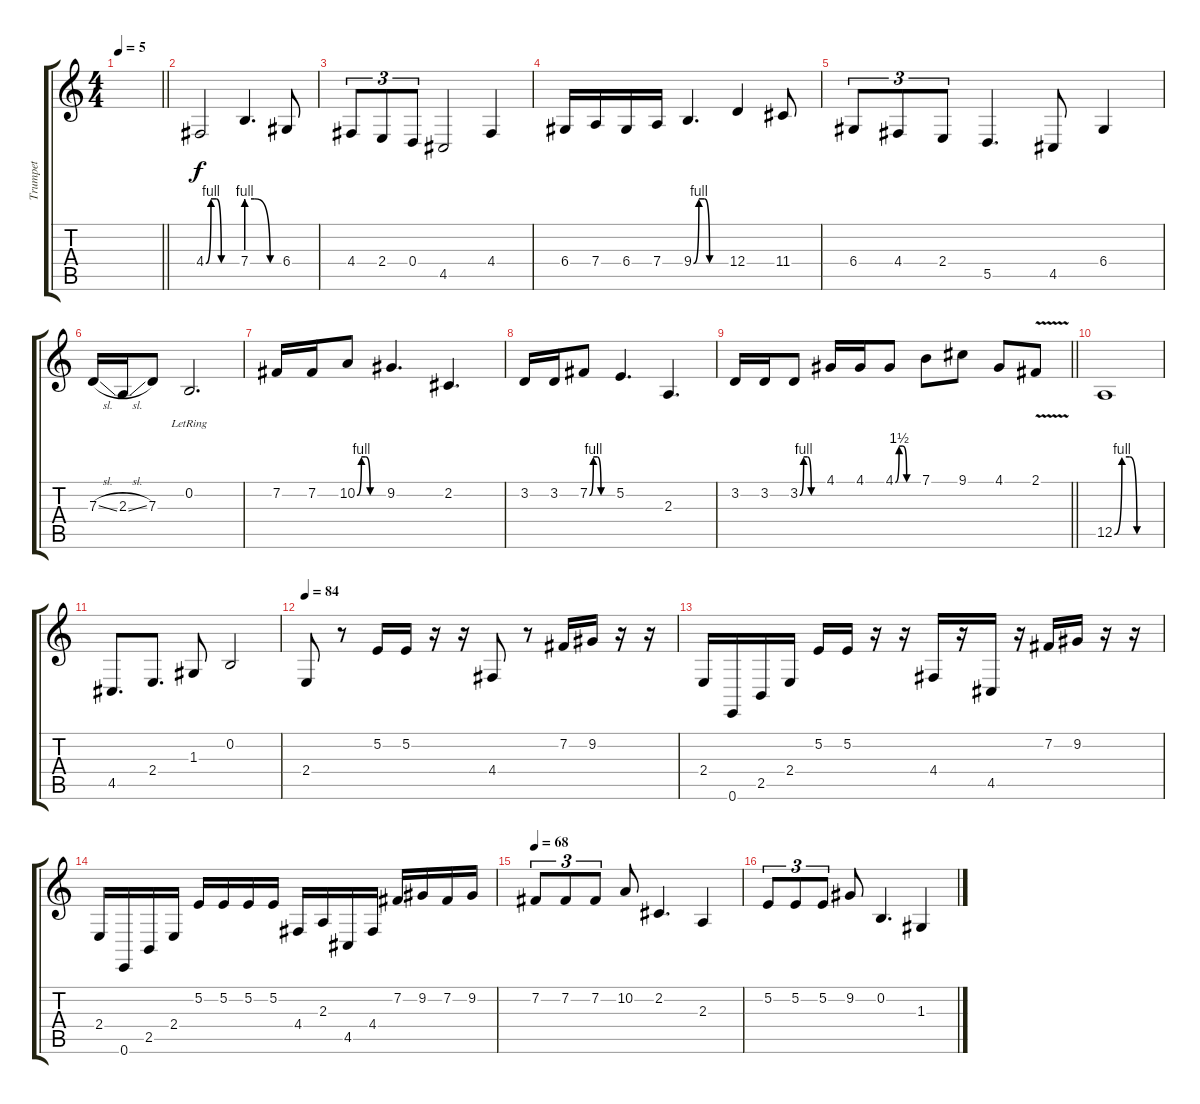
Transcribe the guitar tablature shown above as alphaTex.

\track ("Trumpet" "Trumpet") {instrument trombone}
\staff {score tabs}
\tuning (E4 B3 G3 D3 A2 E2) {hide}
\ts (4 4)
\tempo 5
\clef g2
\barLineRight lightlight
\ks c
|
4.4{be (custom 0 0 10 4 20 4 30 0 60 0)}.2 7.4{be (custom 0 4 15 4 44 0 60 0)}.4{d} 6.4.8 |
4.4.8{tu (3 2)} 2.4.8{tu (3 2)} 0.4.8{tu (3 2)} 4.5.2 4.4.4 |
6.4.16 7.4.16 6.4.16 7.4.16 9.4{be (custom 0 0 10 4 20 4 30 0 60 0)}.4{d} 12.4.4 11.4.8 |
6.4.8{tu (3 2)} 4.4.8{tu (3 2)} 2.4.8{tu (3 2)} 5.5.4{d} 4.5.8 6.4.4 |
7.3{sl}.16 2.3{sl}.16 7.3.8 0.2{lr}.2{d} |
7.2.16 7.2.16 10.2{be (custom 0 0 10 4 20 4 30 0 60 0)}.8 9.2.4{d} 2.2.4{d} |
3.2.16 3.2.16 7.2{be (custom 0 0 10 4 20 4 30 0 60 0)}.8 5.2.4{d} 2.3.4{d} |
\barLineRight lightlight
3.2.16 3.2.16 3.2{be (custom 0 0 10 4 20 4 30 0 60 0)}.8 4.1.16 4.1.16 4.1{be (custom 0 0 10 6 20 6 30 0 60 0)}.8 7.1.8 9.1.8 4.1.8 2.1{v}.8 |
12.5{be (custom 0 0 10 4 20 4 30 0 40 0 60 0)}.1 |
4.5.8{d} 2.4.8{d} 1.3.8 0.2.2 |
\tempo 84
2.4.8 r.8 5.2.16 5.2.16 r.16 r.16 4.4.8 r.8 7.2.16 9.2.16 r.16 r.16 |
2.4.16 0.6.16 2.5.16 2.4.16 5.2.16 5.2.16 r.16 r.16 4.4.16 r.16 4.5.16 r.16 7.2.16 9.2.16 r.16 r.16 |
2.4.16 0.6.16 2.5.16 2.4.16 5.2.16 5.2.16 5.2.16 5.2.16 4.4.16 2.3.16 4.5.16 4.4.16 7.2.16 9.2.16 7.2.16 9.2.16 |
\tempo 72
\tempo 68
7.2.8{tu (3 2)} 7.2.8{tu (3 2)} 7.2.8{tu (3 2)} 10.2.8 2.2.4{d} 2.3.4 |
5.2.8{tu (3 2)} 5.2.8{tu (3 2)} 5.2.8{tu (3 2)} 9.2.8 0.2.4{d} 1.3.4
